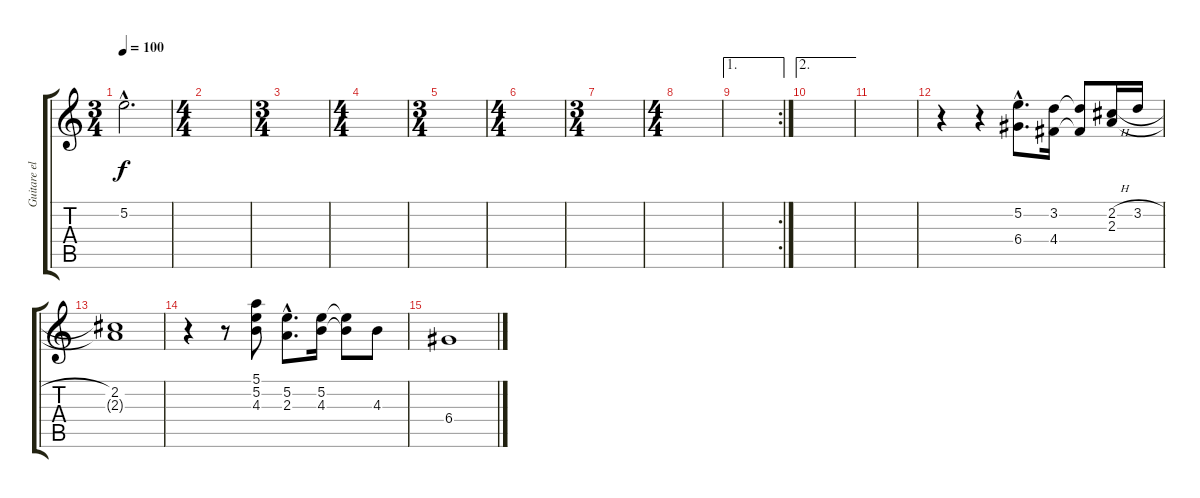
\track ("Guitare elec solo" "Guitare el") {instrument electricguitarjazz}
\staff {score tabs}
\tuning (E4 B3 G3 D3 A2 E2) {hide}
\ts (3 4)
\tempo 100
\clef g2
\ks c
5.2{hac}.2{d dy f} |
\ts (4 4)
|
\ts (3 4)
|
\ts (4 4)
|
\ts (3 4)
|
\ts (4 4)
|
\ts (3 4)
|
\ts (4 4)
|
\ae 1
\rc 2
|
\ae 2
|
|
r.4 r.4 (5.2{hac} 6.4{hac}).8{d} (3.2 4.4).16 (3.2{t} 4.4{t}).8 (2.2{h} 2.3).16 3.2{h}.16 |
(2.2 2.3{t}).1 |
r.4 r.8 (5.1 5.2 4.3).8 (5.2{hac} 2.3{hac}).8{d} (5.2 4.3).16 (5.2{t} 4.3{t}).8 4.3.8 |
6.4.1
